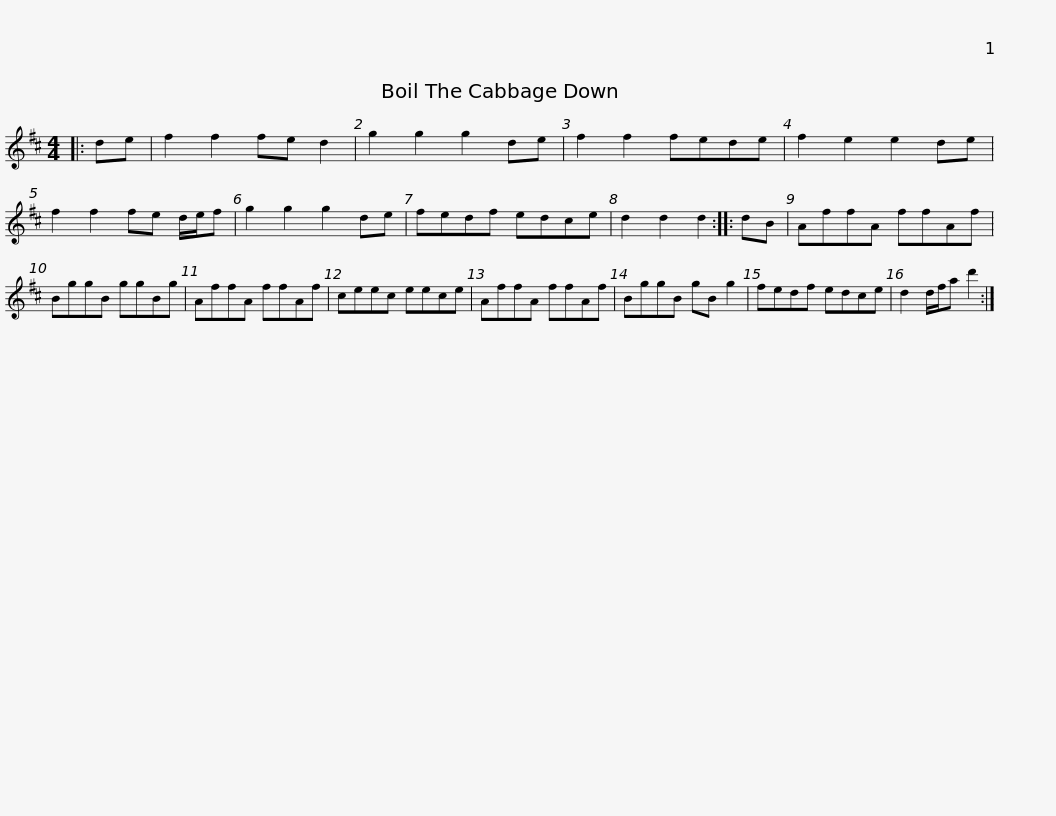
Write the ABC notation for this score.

X:1
L:1/8
M:4/4
I:linebreak $
K:D
V:1 treble
V:1
|: de | f2 f2 fe d2 | g2 g2 g2 de | f2 f2 fede | f2 e2 e2 de | %5
 f2 f2 fe d/e/f | g2 g2 g2 de |$ fedf edce | d2 d2 d2 :: dB | %10
 AffA ffAf | BggB ggBg | AffA ffAf |$ ceec eece | AffA ffAf | %15
 BggB gB g2 | fedf edce | d2 d/f/a d'2 :| %18
